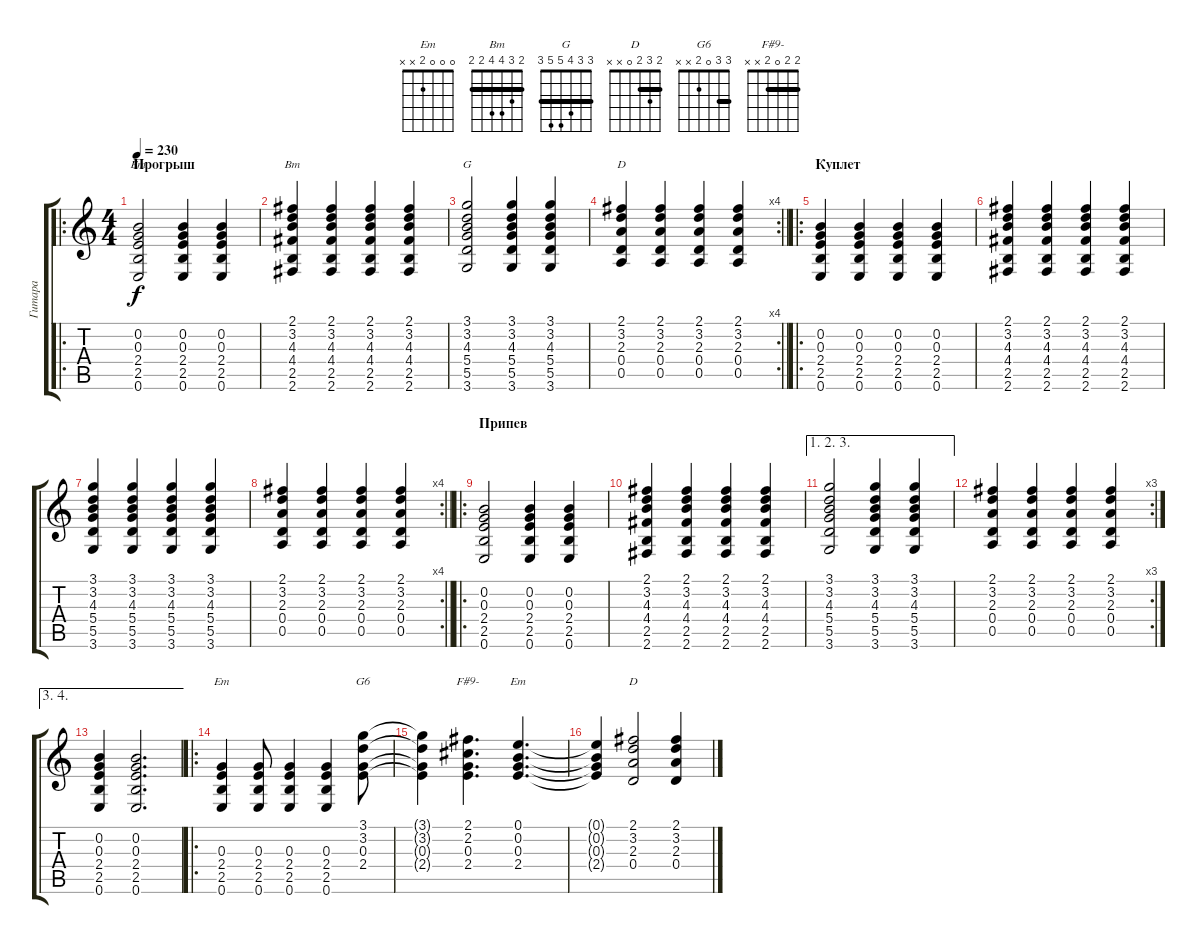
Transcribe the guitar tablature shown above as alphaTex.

\track ("Гитара" "Гитара") {instrument acousticguitarsteel}
\staff {score tabs}
\tuning (E4 B3 G3 D3 A2 E2) {hide}
\chord ("Em" x 0 0 2 2 0)
\chord ("Bm" 2 3 4 4 2 2) {barre 2}
\chord ("G" 3 3 4 5 5 3) {barre 3}
\chord ("D" 2 3 2 0 0 x) {barre 2}
\chord ("Em" x x 0 2 2 0)
\chord ("G6" 3 3 0 2 x x) {barre 3}
\chord ("F#9-" 2 2 0 2 x x) {barre 2}
\chord ("Em" 0 0 0 2 x x)
\chord ("D" 2 3 2 0 x x) {barre 2}
\ro
\ts (4 4)
\section ("" "Прогрыш")
\tempo 230
\clef g2
\ks c
(0.2 0.3 2.4 2.5 0.6).2{ch "Em" dy f} (0.2 0.3 2.4 2.5 0.6).4 (0.2 0.3 2.4 2.5 0.6).4 |
(2.1 3.2 4.3 4.4 2.5 2.6).4{ch "Bm"} (2.1 3.2 4.3 4.4 2.5 2.6).4 (2.1 3.2 4.3 4.4 2.5 2.6).4 (2.1 3.2 4.3 4.4 2.5 2.6).4 |
(3.1 3.2 4.3 5.4 5.5 3.6).2{ch "G"} (3.1 3.2 4.3 5.4 5.5 3.6).4 (3.1 3.2 4.3 5.4 5.5 3.6).4 |
\rc 4
\barLineRight lightlight
(2.1 3.2 2.3 0.4 0.5).4{ch "D"} (2.1 3.2 2.3 0.4 0.5).4 (2.1 3.2 2.3 0.4 0.5).4 (2.1 3.2 2.3 0.4 0.5).4 |
\ro
\section ("" "Куплет")
(0.2 0.3 2.4 2.5 0.6).4 (0.2 0.3 2.4 2.5 0.6).4 (0.2 0.3 2.4 2.5 0.6).4 (0.2 0.3 2.4 2.5 0.6).4 |
(2.1 3.2 4.3 4.4 2.5 2.6).4 (2.1 3.2 4.3 4.4 2.5 2.6).4 (2.1 3.2 4.3 4.4 2.5 2.6).4 (2.1 3.2 4.3 4.4 2.5 2.6).4 |
(3.1 3.2 4.3 5.4 5.5 3.6).4 (3.1 3.2 4.3 5.4 5.5 3.6).4 (3.1 3.2 4.3 5.4 5.5 3.6).4 (3.1 3.2 4.3 5.4 5.5 3.6).4 |
\rc 4
\barLineRight lightlight
(2.1 3.2 2.3 0.4 0.5).4 (2.1 3.2 2.3 0.4 0.5).4 (2.1 3.2 2.3 0.4 0.5).4 (2.1 3.2 2.3 0.4 0.5).4 |
\ro
\section ("" "Припев")
(0.2 0.3 2.4 2.5 0.6).2 (0.2 0.3 2.4 2.5 0.6).4 (0.2 0.3 2.4 2.5 0.6).4 |
(2.1 3.2 4.3 4.4 2.5 2.6).4 (2.1 3.2 4.3 4.4 2.5 2.6).4 (2.1 3.2 4.3 4.4 2.5 2.6).4 (2.1 3.2 4.3 4.4 2.5 2.6).4 |
\ae (1 2 3)
(3.1 3.2 4.3 5.4 5.5 3.6).2 (3.1 3.2 4.3 5.4 5.5 3.6).4 (3.1 3.2 4.3 5.4 5.5 3.6).4 |
\rc 3
(2.1 3.2 2.3 0.4 0.5).4 (2.1 3.2 2.3 0.4 0.5).4 (2.1 3.2 2.3 0.4 0.5).4 (2.1 3.2 2.3 0.4 0.5).4 |
\ae (3 4)
(0.2 0.3 2.4 2.5 0.6).4 (0.2 0.3 2.4 2.5 0.6).2{d} |
\ro
(0.3 2.4 2.5 0.6).4{ch "Em"} (0.3 2.4 2.5 0.6).8 (0.3 2.4 2.5 0.6).4 (0.3 2.4 2.5 0.6).4 (3.1 3.2 0.3 2.4).8{ch "G6"} |
(3.1{t} 3.2{t} 0.3{t} 2.4{t}).4 (2.1 2.2 0.3 2.4).4{d ch "F#9-"} (0.1 0.2 0.3 2.4).4{d ch "Em"} |
(0.1{t} 0.2{t} 0.3{t} 2.4{t}).4 (2.1 3.2 2.3 0.4).2{ch "D"} (2.1 3.2 2.3 0.4).4
